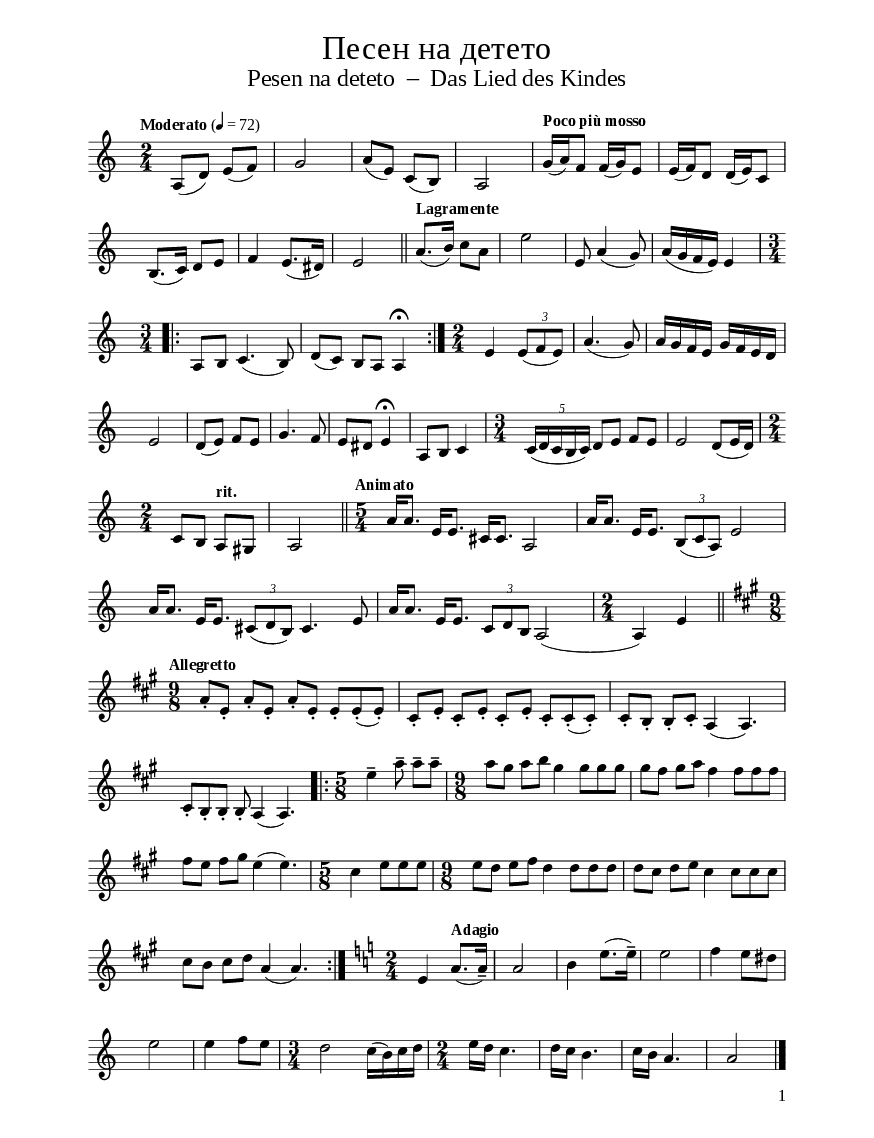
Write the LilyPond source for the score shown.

\version "2.24.1"

% include paper part and global functions
\include "include/globals.ily"
\bookpart {
  \label #'ref164
  \tocItem \markup "Песен на детето – Pesen na deteto"
  \paper {
    % the system system spacing is custom here so do not include bookpart-paper.ily
    print-all-headers = ##t
    print-page-number = ##t
    print-first-page-number = ##t

    % put page numbers on the bottom
    oddHeaderMarkup = \markup ""
    evenHeaderMarkup = \markup ""
    oddFooterMarkup = \markup
    \fill-line {
      ""
      \if \should-print-page-number \fromproperty #'page:page-number-string
    }
    evenFooterMarkup = \markup
    \fill-line {
      \if \should-print-page-number \fromproperty #'page:page-number-string
      ""
    }

    left-margin = 1.5\cm
    right-margin = 1.5\cm
    top-margin = 1.6\cm
    bottom-margin = 1.2\cm
    ragged-bottom = ##t % do not spread the staves to fill the whole vertical space

    % change distance between staves
    system-system-spacing =
    #'((basic-distance . 9)
       (minimum-distance . 6)
       (padding . 1)
       (stretchability . 9))
  }

  \header {
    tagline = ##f
  }

  \score {
    \include "include/score-layout.ily"

    \new Voice \absolute {
      \clef treble
      \key a \minor
      \time 2/4
      \tempoFunc "Moderato" 4 "72"
      a8 ( d'8 ) e'8 ( f'8 ) | % 2
      g'2 | % 3
      a'8 ( e'8 ) c'8 ( b8 ) | % 4
      a2 | % 5
      \tempo "Poco più mosso"
      g'16
      ( a'16 ) f'8 f'16 ( g'16 )
      e'8 | % 6
      e'16 ( f'16 ) d'8 d'16 ( e'16 ) c'8 \break | % 7
      b8. ( c'16 ) d'8 e'8 | % 8
      f'4 e'8. ( dis'16 ) | % 9

      e'2 \bar "||"
      \tempo "Lagramente"
      a'8.  ( b'16 ) c''8 a'8 | % 11
      e''2 | % 12
      e'8 a'4 ( g'8 ) | % 13
      a'16 ( g'16 f'16 e'16 ) e'4 \break | % 14
      \time 3/4  \repeat volta 2 {
        a8 b8 c'4. ( b8 ) | % 15
        d'8 ( [c'8] ) b8 [a8] a4 \fermata
      }
      | % 16

      \time 2/4  e'4 \once \override TupletBracket.stencil = ##f
      \times 2/3  {
        e'8( f'8 e'8 )
      }
      | % 17
      a'4. ( g'8 ) | % 18
      a'16 g'16 f'16 e'16 g'16 f'16 e'16 d'16 \break | % 19
      e'2 |
      d'8 ( e'8 ) f'8 e'8 | % 21
      g'4. f'8 | % 22
      e'8 dis'8 e'4 \fermata | % 23
      a8 b8 c'4 | % 24
      \time 3/4  \once \override TupletBracket.stencil = ##f
      \times 4/5  {
        c'16 ( d'16 c'16 b16 c'16)
      }
      d'8 [e'8] f'8 [e'8] | % 25
      e'2 d'8 ( e'16 d'16 ) \break | % 26
      \time 2/4  c'8 b8 a8^\markup{ \bold {rit.} } gis8 | % 27
      a2 \bar "||"
      \time 5/4  | % 28
      \tempo "Animato"
      a'16  a'8. e'16 e'8. cis'16 cis'8. a2 | % 29
      a'16 a'8. e'16 e'8. \once \override TupletBracket.stencil = ##f
      \times 2/3  {
        b8 ( c'8 a8 )
      }
      e'2 \break |
      a'16 a'8. e'16 e'8. \once \override TupletBracket.stencil = ##f
      \times 2/3  {
        cis'8 ( d'8 b8 )
      }
      cis'4. e'8 | % 31
      a'16 a'8. e'16 e'8. \once \override TupletBracket.stencil = ##f
      \times 2/3  {
        c'8 d'8 b8
      }
      a2 ( | % 32
      \time 2/4  a4 ) e'4 \bar "||"
      \break | % 33
      \key a \major \time 9/8 | % 33
      \tempo "Allegretto"
      a'8  -. [e'8 -. ] a'8 -. [e'8 -.] a'8 -. [e'8]
      -. e'8 -. e'8 ( -. e'8 ) -. | % 34
      cis'8 -. [e'8 -.] cis'8 -. [e'8 -.] cis'8 -. [e'8 -.] cis'8 -. cis'8 ( -.
      cis'8 ) -. | % 35
      cis'8 -. [b8 -.] b8 -. [cis'8 -.] a4 ( a4. ) \break | % 36
      cis'8 -. b8 -. b8 -. b8 -. a4 ( a4. ) | % 37
      \time 5/8  \repeat volta 2 {
        e''4 -- a''8 -- a''8 -- a''8 -- | % 38
        \time 9/8  a''8 [gis''8] a''8 [b''8] gis''4 gis''8 gis''8 gis''8 | % 39
        gis''8 [fis''8] gis''8 [a''8] fis''4 fis''8 fis''8 fis''8 \break |
        fis''8 [e''8] fis''8 [gis''8] e''4 ( e''4. ) | % 41
        \time 5/8  cis''4 e''8 [e''8 e''8] | % 42
        \time 9/8  e''8 [d''8] e''8 [fis''8] d''4 d''8 d''8 d''8 | % 43
        d''8 [cis''8] d''8 [e''8] cis''4 cis''8 cis''8 cis''8 \break | % 44
        cis''8 [b'8] cis''8 [d''8] a'4 ( a'4. )
      }
      | % 45
      \key a \minor \time 2/4 | % 45
      e'4 \tempo "Adagio"
      a'8. ( a'16 ) -- | % 46
      a'2 | % 47
      b'4 e''8. ( e''16 ) -- | % 48
      e''2 | % 49
      f''4 e''8 dis''8 \break |
      e''2 | % 51
      e''4 f''8 e''8 | % 52
      \time 3/4  d''2 c''16 ( b'16 ) c''16 d''16 | % 53
      \time 2/4  e''16 d''16 c''4. | % 54
      d''16 c''16 b'4. | % 55
      c''16 b'16 a'4. | % 56
      a'2 \bar "|."
    }

    \addlyrics {

    }

    \addlyrics {

    }
    \header {
      title = \titleFunc " Песен на детето " "Pesen na deteto  –  Das Lied des Kindes"
    }

    \midi{}

  } % score
  %\markup \dc-two "D.C." "con repitione"

  \pageBreak

  % include foreign translation(s) of the song
  %\include "lyrics_de/020_bratstvo_edinstvo_lyrics_de.ly"

} % bookpart
